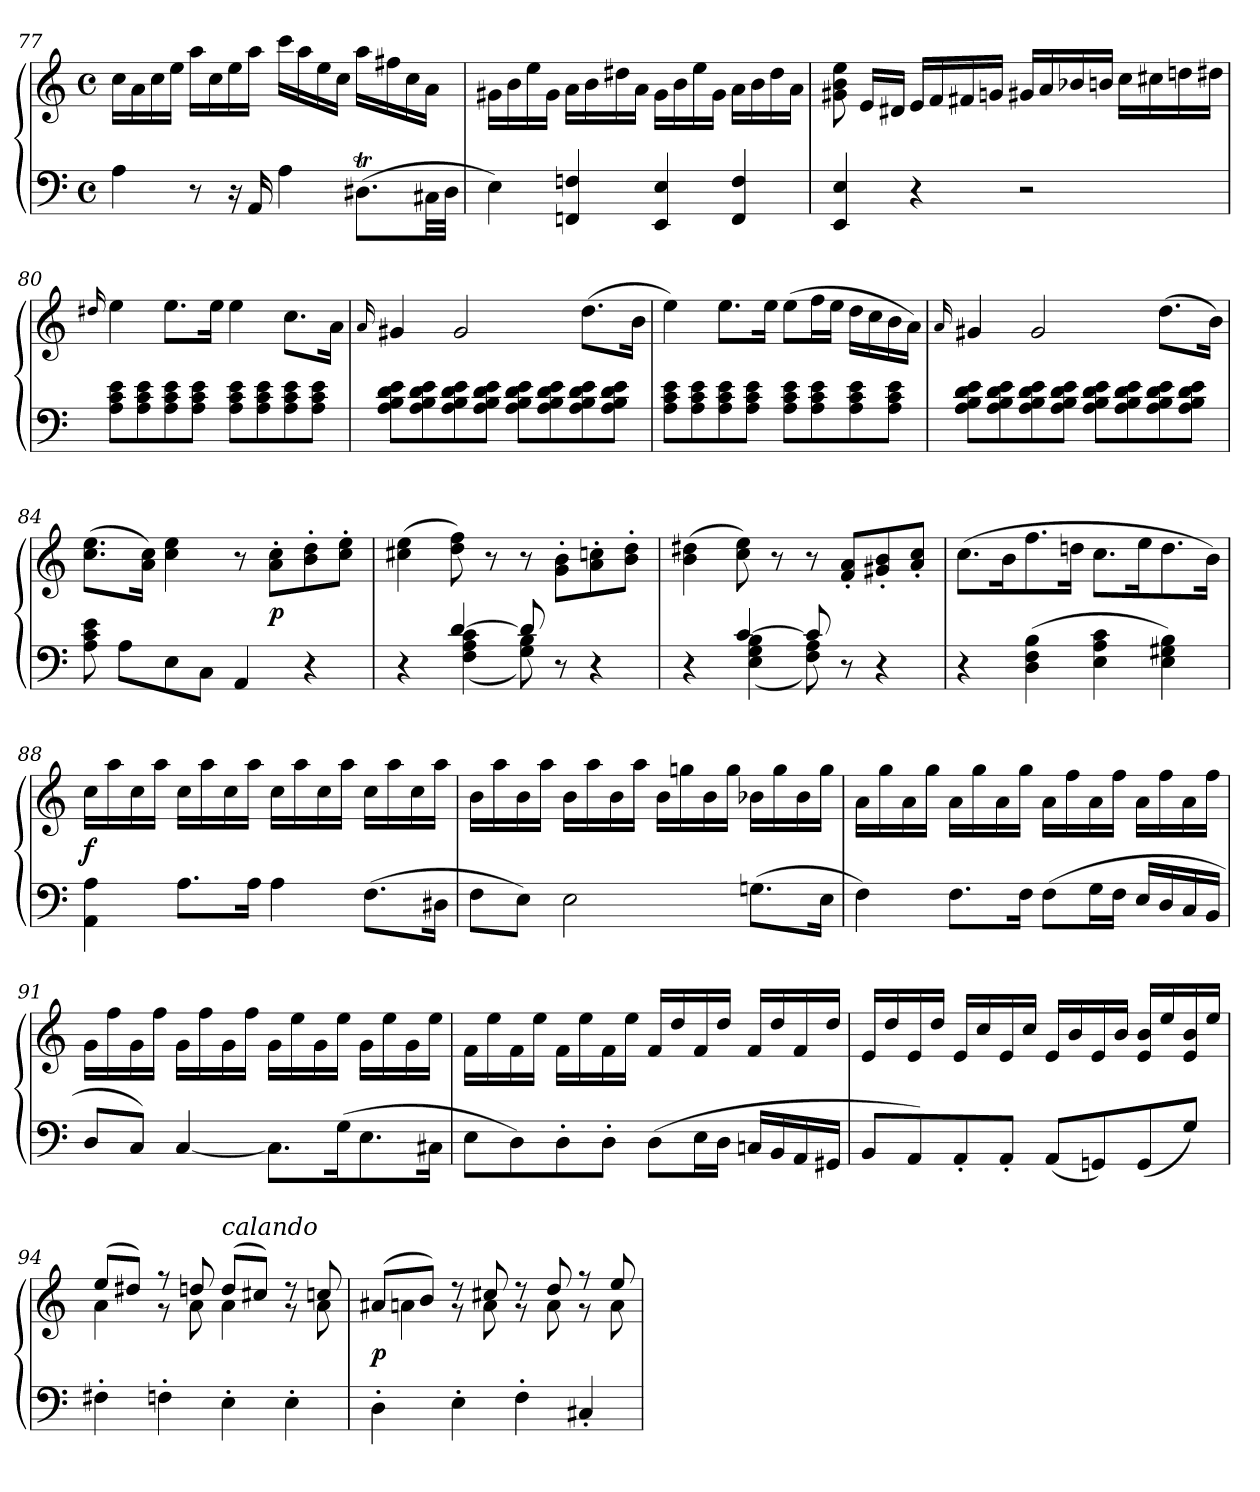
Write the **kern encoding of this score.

**kern	**kern	**dynam
*part1	*part1	*part1
*staff2	*staff1	*staff1/2
*clefF4	*clefG2	*
*k[]	*k[]	*
*a:	*a:	*
*M4/4	*M4/4	*
*met(c)	*met(c)	*
=77	=77	=77
4A	16ccLL	.
.	16a	.
.	16cc	.
.	16eeJJ	.
8r	16aaLL	.
.	16cc	.
16r	16ee	.
16AA	16aaJJ	.
4A	16cccLL	.
.	16aa	.
.	16ee	.
.	16ccJJ	.
(8.D#Xt\L	16aaLL	.
.	16ff#X	.
.	16cc	.
32C#X\LL	16aJJ	.
32D#\JJJ	.	.
=78	=78	=78
4E)	16g#X\LL	.
.	16b\	.
.	16ee\	.
.	16g#\JJ	.
4FFn 4Fn	16aLL	.
.	16b	.
.	16dd#X	.
.	16aJJ	.
4EE 4E	16g#\LL	.
.	16b\	.
.	16ee\	.
.	16g#\JJ	.
4FF 4F	16aLL	.
.	16b	.
.	16dd#	.
.	16aJJ	.
=79	=79	=79
4EE 4E	8g#X 8b 8ee	.
.	16eLL	.
.	16d#XJJ	.
4r	16eLL	.
.	16f	.
.	16f#X	.
.	16gnJJ	.
2r	16g#XLL	.
.	16a	.
.	16b-X	.
.	16bnJJ	.
.	16ccLL	.
.	16cc#X	.
.	16ddn	.
.	16dd#XJJ	.
=80	=80	=80
.	16qqdd#X	.
8A 8c 8eL	4ee	.
8A 8c 8e	.	.
8A 8c 8e	8.eeL	.
8A 8c 8eJ	.	.
.	16eeJk	.
8A 8c 8eL	4ee	.
8A 8c 8e	.	.
8A 8c 8e	8.ccL	.
8A 8c 8eJ	.	.
.	16aJk	.
=81	=81	=81
.	16qqa	.
8A 8B 8d 8eL	4g#X	.
8A 8B 8d 8e	.	.
8A 8B 8d 8e	2g#	.
8A 8B 8d 8eJ	.	.
8A 8B 8d 8eL	.	.
8A 8B 8d 8e	.	.
8A 8B 8d 8e	(8.ddL	.
8A 8B 8d 8eJ	.	.
.	16bJk	.
=82	=82	=82
8A 8c 8eL	4ee)	.
8A 8c 8e	.	.
8A 8c 8e	8.eeL	.
8A 8c 8eJ	.	.
.	16eeJk	.
8A 8c 8eL	(8eeL	.
8A 8c 8e	16ffL	.
.	16eeJJ	.
8A 8c 8e	16ddLL	.
.	16cc	.
8A 8c 8eJ	16b	.
.	16aJJ)	.
=83	=83	=83
.	16qqa	.
8A 8B 8d 8eL	4g#X	.
8A 8B 8d 8e	.	.
8A 8B 8d 8e	2g#	.
8A 8B 8d 8eJ	.	.
8A 8B 8d 8eL	.	.
8A 8B 8d 8e	.	.
8A 8B 8d 8e	(8.ddL	.
8A 8B 8d 8eJ	.	.
.	16bJk)	.
=84	=84	=84
8A 8c 8e	(8.cc 8.eeL	.
8AL	.	.
.	16a 16ccJk)	.
8E	4cc 4ee	.
8CJ	.	.
4AA	8r	.
.	8a' 8cc'L	p
4r	8b' 8dd'	.
.	8cc' 8ee'J	.
=85	=85	=85
*^	*	*
4ryy	4r	(4cc#X 4ee	.
[4d	(4F 4A 4c	8dd 8ff)	.
.	.	8r	.
8d]	8G 8B)	8r	.
8ryy	8r	8g' 8b'L	.
4ryy	4r	8a' 8ccn'	.
.	.	8b' 8dd'J	.
=86	=86	=86	=86
4ryy	4r	(4b 4dd#X	.
[4c	(4E 4G 4B	8cc 8ee)	.
.	.	8r	.
8c]	8F 8A)	8r	.
8ryy	8r	8f' 8a'L	.
4ryy	4r	8g#X' 8b'	.
.	.	8a' 8cc'J	.
*v	*v	*	*
=87	=87	=87
4r	(8.ccL	.
.	16bK	.
(4D 4F 4B	8.ff	.
.	16ddnJk	.
4E 4A 4c	8.ccL	.
.	16eeK	.
4E 4G#X 4B)	8.dd	.
.	16bJk)	.
=88	=88	=88
4AA 4A	16ccLL	f
.	16aa	.
.	16cc	.
.	16aaJJ	.
8.AL	16ccLL	.
.	16aa	.
.	16cc	.
16AJk	16aaJJ	.
4A	16ccLL	.
.	16aa	.
.	16cc	.
.	16aaJJ	.
(8.FL	16ccLL	.
.	16aa	.
.	16cc	.
16D#XJk	16aaJJ	.
=89	=89	=89
8FL	16bLL	.
.	16aa	.
8EJ)	16b	.
.	16aaJJ	.
2E	16bLL	.
.	16aa	.
.	16b	.
.	16aaJJ	.
.	16bLL	.
.	16ggn	.
.	16b	.
.	16ggJJ	.
(8.GnL	16b-XLL	.
.	16gg	.
.	16b-	.
16EJk	16ggJJ	.
=90	=90	=90
4F)	16aLL	.
.	16gg	.
.	16a	.
.	16ggJJ	.
8.FL	16aLL	.
.	16gg	.
.	16a	.
16FJk	16ggJJ	.
(8FL	16aLL	.
.	16ff	.
16GL	16a	.
16FJJ	16ffJJ	.
16ELL	16aLL	.
16D	16ff	.
16C	16a	.
16BBJJ	16ffJJ	.
=91	=91	=91
8DL	16gLL	.
.	16ff	.
8CJ)	16g	.
.	16ffJJ	.
[4C	16gLL	.
.	16ff	.
.	16g	.
.	16ffJJ	.
8.CL]	16gLL	.
.	16ee	.
.	16g	.
(16GK	16eeJJ	.
8.E	16gLL	.
.	16ee	.
.	16g	.
16C#XJk	16eeJJ	.
=92	=92	=92
8EL	16fLL	.
.	16ee	.
8D)	16f	.
.	16eeJJ	.
8D'	16fLL	.
.	16ee	.
8D'J	16f	.
.	16eeJJ	.
(8DL	16fLL	.
.	16dd	.
16EL	16f	.
16DJJ	16ddJJ	.
16CnLL	16fLL	.
16BB	16dd	.
16AA	16f	.
16GG#XJJ	16ddJJ	.
=93	=93	=93
8BBL	16eLL	.
.	16dd	.
8AA)	16e	.
.	16ddJJ	.
8AA'	16eLL	.
.	16cc	.
8AA'J	16e	.
.	16ccJJ	.
(8AAL	16eLL	.
.	16b	.
8GGn)	16e	.
.	16bJJ	.
(8GG	16e/ 16b/LL	.
.	16ee/	.
8GJ)	16e/ 16b/	.
.	16ee/JJ	.
=94	=94	=94
*	*^	*
4F#X'	(8eeL	4a	.
.	8dd#XJ)	.	.
4Fn'	8r	8r	.
.	8ddn	8a	.
!	!LO:TX:a:i:t=calando	!	!
4E'	(8ddL	4a	.
.	8cc#XJ)	.	.
4E'	8r	8r	.
.	8ccn	8a	.
=95	=95	=95	=95
4D'	(8a#XL	4an	p
.	8bJ)	.	.
4E'	8r	8r	.
.	8cc#X	8a	.
4F'	8r	8r	.
.	8dd	8a	.
4C#X'	8r	8r	.
.	8ee	8a	.
*	*v	*v	*
=	=	=
*-	*-	*-
